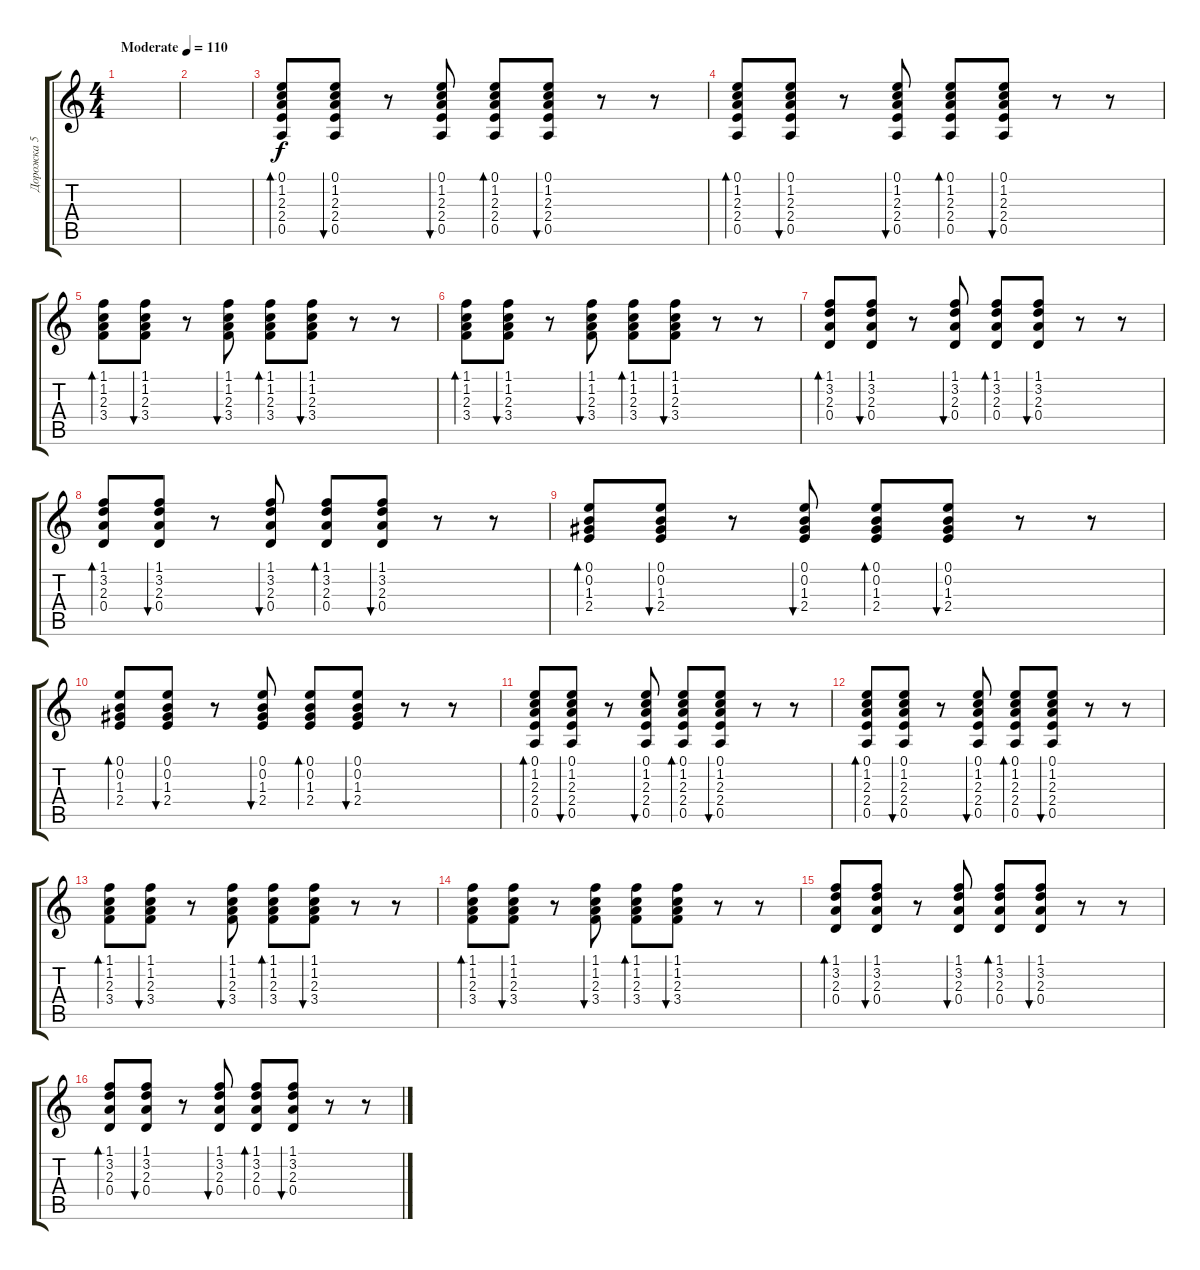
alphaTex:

\track ("Дорожка 5" "Дорожка 5") {instrument acousticguitarsteel}
\staff {score tabs}
\tuning (E4 B3 G3 D3 A2 E2) {hide}
\ts (4 4)
\tempo (110 "Moderate")
\clef g2
\ks c
|
|
(0.1 1.2 2.3 2.4 0.5).8{bd 60} (0.1 1.2 2.3 2.4 0.5).8{bu 60} r.8 (0.1 1.2 2.3 2.4 0.5).8{bu 60} (0.1 1.2 2.3 2.4 0.5).8{bd 60} (0.1 1.2 2.3 2.4 0.5).8{bu 60} r.8 r.8 |
(0.1 1.2 2.3 2.4 0.5).8{bd 60} (0.1 1.2 2.3 2.4 0.5).8{bu 60} r.8 (0.1 1.2 2.3 2.4 0.5).8{bu 60} (0.1 1.2 2.3 2.4 0.5).8{bd 60} (0.1 1.2 2.3 2.4 0.5).8{bu 60} r.8 r.8 |
(1.1 1.2 2.3 3.4).8{bd 60} (1.1 1.2 2.3 3.4).8{bu 60} r.8 (1.1 1.2 2.3 3.4).8{bu 60} (1.1 1.2 2.3 3.4).8{bd 60} (1.1 1.2 2.3 3.4).8{bu 60} r.8 r.8 |
(1.1 1.2 2.3 3.4).8{bd 60} (1.1 1.2 2.3 3.4).8{bu 60} r.8 (1.1 1.2 2.3 3.4).8{bu 60} (1.1 1.2 2.3 3.4).8{bd 60} (1.1 1.2 2.3 3.4).8{bu 60} r.8 r.8 |
(1.1 3.2 2.3 0.4).8{bd 60} (1.1 3.2 2.3 0.4).8{bu 60} r.8 (1.1 3.2 2.3 0.4).8{bu 60} (1.1 3.2 2.3 0.4).8{bd 60} (1.1 3.2 2.3 0.4).8{bu 60} r.8 r.8 |
(1.1 3.2 2.3 0.4).8{bd 60} (1.1 3.2 2.3 0.4).8{bu 60} r.8 (1.1 3.2 2.3 0.4).8{bu 60} (1.1 3.2 2.3 0.4).8{bd 60} (1.1 3.2 2.3 0.4).8{bu 60} r.8 r.8 |
(0.1 0.2 1.3 2.4).8{bd 60} (0.1 0.2 1.3 2.4).8{bu 60} r.8 (0.1 0.2 1.3 2.4).8{bu 60} (0.1 0.2 1.3 2.4).8{bd 60} (0.1 0.2 1.3 2.4).8{bu 60} r.8 r.8 |
(0.1 0.2 1.3 2.4).8{bd 60} (0.1 0.2 1.3 2.4).8{bu 60} r.8 (0.1 0.2 1.3 2.4).8{bu 60} (0.1 0.2 1.3 2.4).8{bd 60} (0.1 0.2 1.3 2.4).8{bu 60} r.8 r.8 |
(0.1 1.2 2.3 2.4 0.5).8{bd 60} (0.1 1.2 2.3 2.4 0.5).8{bu 60} r.8 (0.1 1.2 2.3 2.4 0.5).8{bu 60} (0.1 1.2 2.3 2.4 0.5).8{bd 60} (0.1 1.2 2.3 2.4 0.5).8{bu 60} r.8 r.8 |
(0.1 1.2 2.3 2.4 0.5).8{bd 60} (0.1 1.2 2.3 2.4 0.5).8{bu 60} r.8 (0.1 1.2 2.3 2.4 0.5).8{bu 60} (0.1 1.2 2.3 2.4 0.5).8{bd 60} (0.1 1.2 2.3 2.4 0.5).8{bu 60} r.8 r.8 |
(1.1 1.2 2.3 3.4).8{bd 60} (1.1 1.2 2.3 3.4).8{bu 60} r.8 (1.1 1.2 2.3 3.4).8{bu 60} (1.1 1.2 2.3 3.4).8{bd 60} (1.1 1.2 2.3 3.4).8{bu 60} r.8 r.8 |
(1.1 1.2 2.3 3.4).8{bd 60} (1.1 1.2 2.3 3.4).8{bu 60} r.8 (1.1 1.2 2.3 3.4).8{bu 60} (1.1 1.2 2.3 3.4).8{bd 60} (1.1 1.2 2.3 3.4).8{bu 60} r.8 r.8 |
(1.1 3.2 2.3 0.4).8{bd 60} (1.1 3.2 2.3 0.4).8{bu 60} r.8 (1.1 3.2 2.3 0.4).8{bu 60} (1.1 3.2 2.3 0.4).8{bd 60} (1.1 3.2 2.3 0.4).8{bu 60} r.8 r.8 |
(1.1 3.2 2.3 0.4).8{bd 60} (1.1 3.2 2.3 0.4).8{bu 60} r.8 (1.1 3.2 2.3 0.4).8{bu 60} (1.1 3.2 2.3 0.4).8{bd 60} (1.1 3.2 2.3 0.4).8{bu 60} r.8 r.8
